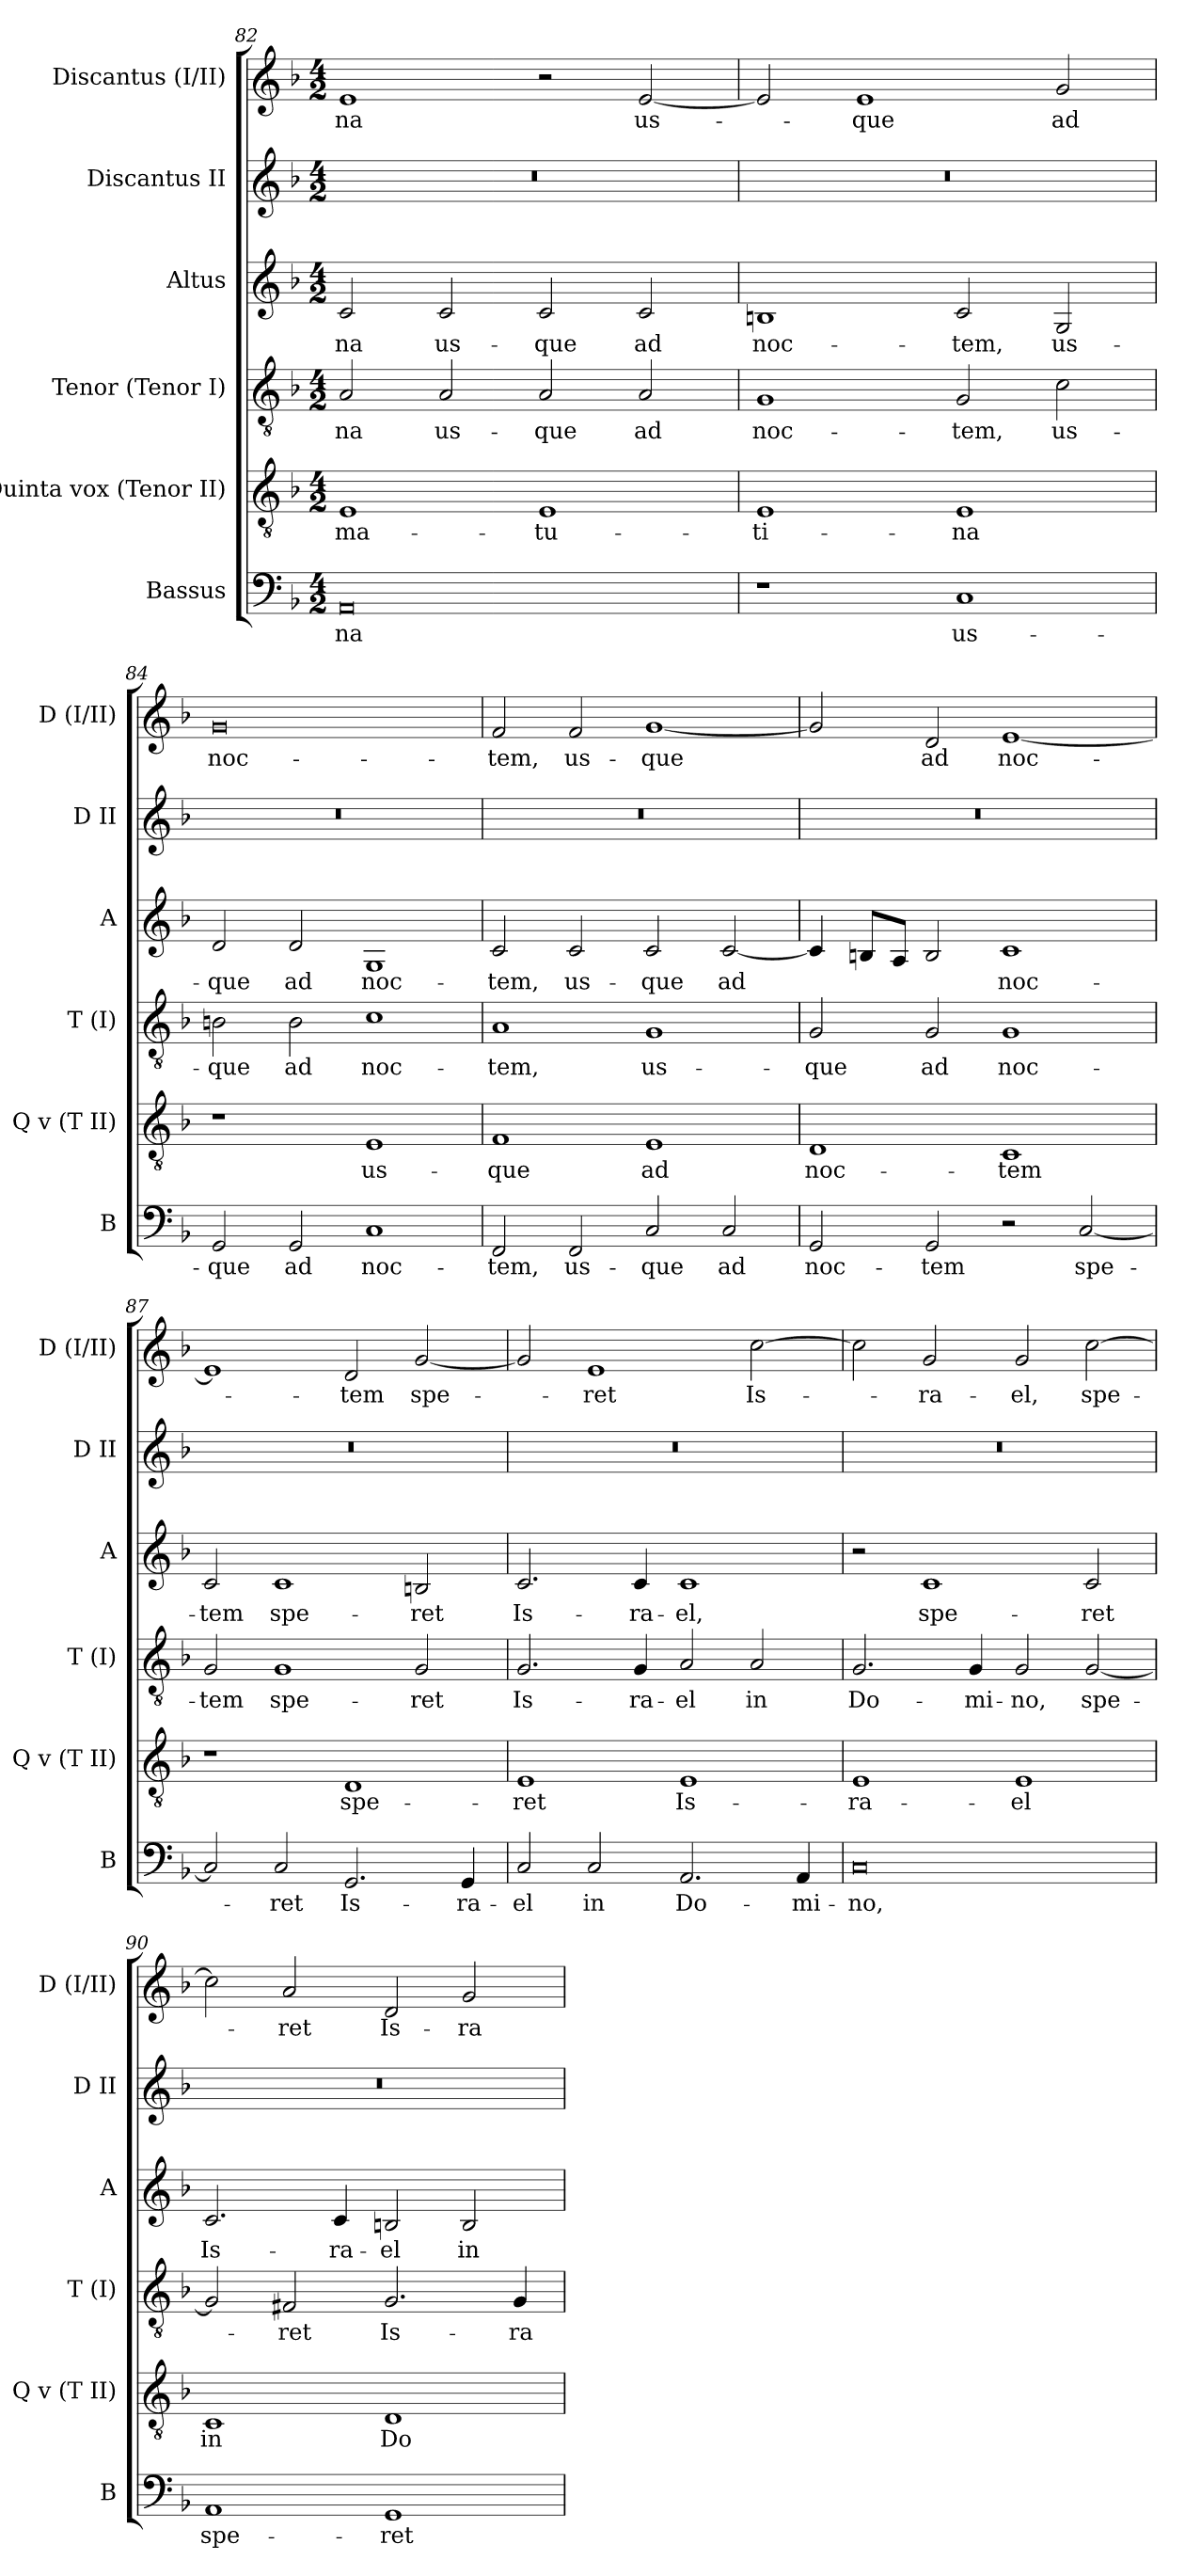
**kern	**text	**kern	**text	**kern	**text	**kern	**text	**kern	**kern	**text
*part6	*part6	*part5	*part5	*part4	*part4	*part3	*part3	*part2	*part1	*part1
*staff6	*staff6	*staff5	*staff5	*staff4	*staff4	*staff3	*staff3	*staff2	*staff1	*staff1
*I"Bassus	*	*I"Quinta vox (Tenor II)	*	*I"Tenor (Tenor I)	*	*I"Altus	*	*I"Discantus II	*I"Discantus (I/II)	*
*I'B	*	*I'Q v (T II)	*	*I'T (I)	*	*I'A	*	*I'D II	*I'D  (I/II)	*
!!LO:LB:g=z
*clefF4	*	*clefGv2	*	*clefGv2	*	*clefG2	*	*clefG2	*clefG2	*
*k[b-]	*	*k[b-]	*	*k[b-]	*	*k[b-]	*	*k[b-]	*k[b-]	*
*F:	*	*F:	*	*F:	*	*F:	*	*F:	*F:	*
*M4/2	*	*M4/2	*	*M4/2	*	*M4/2	*	*M4/2	*M4/2	*
=82	=82	=82	=82	=82	=82	=82	=82	=82	=82	=82
0AA	-na	1E	ma-	2A/	-na	2c/	-na	0r	1e	-na
.	.	.	.	2A/	us-	2c/	us-	.	.	.
.	.	1E	-tu-	2A/	-que	2c/	-que	.	2r	.
.	.	.	.	2A/	ad	2c/	ad	.	[2e/	us-
=83	=83	=83	=83	=83	=83	=83	=83	=83	=83	=83
1r	.	1E	-ti-	1G	noc-	1Bn	noc-	0r	2e/]	.
.	.	.	.	.	.	.	.	.	1e	-que
1C	us-	1E	-na	2G/	-tem,	2c/	-tem,	.	.	.
.	.	.	.	2c\	us-	2G/	us-	.	2g/	ad
=84	=84	=84	=84	=84	=84	=84	=84	=84	=84	=84
2GG/	-que	1r	.	2Bn\	-que	2d/	-que	0r	0g	noc-
2GG/	ad	.	.	2B\	ad	2d/	ad	.	.	.
1C	noc-	1E	us-	1c	noc-	1G	noc-	.	.	.
=85	=85	=85	=85	=85	=85	=85	=85	=85	=85	=85
2FF/	-tem,	1F	-que	1A	-tem,	2c/	-tem,	0r	2f/	-tem,
2FF/	us-	.	.	.	.	2c/	us-	.	2f/	us-
2C/	-que	1E	ad	1G	us-	2c/	-que	.	[1g	-que
2C/	ad	.	.	.	.	[2c/	ad	.	.	.
!!LO:LB:g=z
=86	=86	=86	=86	=86	=86	=86	=86	=86	=86	=86
2GG/	noc-	1D	noc-	2G/	-que	4c/]	.	0r	2g/]	.
.	.	.	.	.	.	8Bn/L	.	.	.	.
.	.	.	.	.	.	8A/J	.	.	.	.
2GG/	-tem	.	.	2G/	ad	2B/	.	.	2d/	ad
2r	.	1C	-tem	1G	noc-	1c	noc-	.	[1e	noc-
[2C/	spe-	.	.	.	.	.	.	.	.	.
=87	=87	=87	=87	=87	=87	=87	=87	=87	=87	=87
2C/]	.	1r	.	2G/	-tem	2c/	-tem	0r	1e]	.
2C/	-ret	.	.	1G	spe-	1c	spe-	.	.	.
2.GG/	Is-	1D	spe-	.	.	.	.	.	2d/	-tem
.	.	.	.	2G/	-ret	2Bn/	-ret	.	[2g/	spe-
4GG/	-ra-	.	.	.	.	.	.	.	.	.
=88	=88	=88	=88	=88	=88	=88	=88	=88	=88	=88
2C/	-el	1E	-ret	2.G/	Is-	2.c/	Is-	0r	2g/]	.
2C/	in	.	.	.	.	.	.	.	1e	-ret
.	.	.	.	4G/	-ra-	4c/	-ra-	.	.	.
2.AA/	Do-	1E	Is-	2A/	-el	1c	-el,	.	.	.
.	.	.	.	2A/	in	.	.	.	[2cc\	Is-
4AA/	-mi-	.	.	.	.	.	.	.	.	.
=89	=89	=89	=89	=89	=89	=89	=89	=89	=89	=89
0C	-no,	1E	-ra-	2.G/	Do-	2r	.	0r	2cc\]	.
.	.	.	.	.	.	1c	spe-	.	2g/	-ra-
.	.	.	.	4G/	-mi-	.	.	.	.	.
.	.	1E	-el	2G/	-no,	.	.	.	2g/	-el,
.	.	.	.	[2G/	spe-	2c/	-ret	.	[2cc\	spe-
!!LO:PB:g=z
=90	=90	=90	=90	=90	=90	=90	=90	=90	=90	=90
1AA	spe-	1C	in	2G/]	.	2.c/	Is-	0r	2cc\]	.
.	.	.	.	2F#X/	-ret	.	.	.	2a/	-ret
.	.	.	.	.	.	4c/	-ra-	.	.	.
1GG	-ret	1D	Do-	2.G/	Is-	2Bn/	-el	.	2d/	Is-
.	.	.	.	.	.	2B/	in	.	2g/	-ra-
.	.	.	.	4G/	-ra-	.	.	.	.	.
=	=	=	=	=	=	=	=	=	=	=
*-	*-	*-	*-	*-	*-	*-	*-	*-	*-	*-
